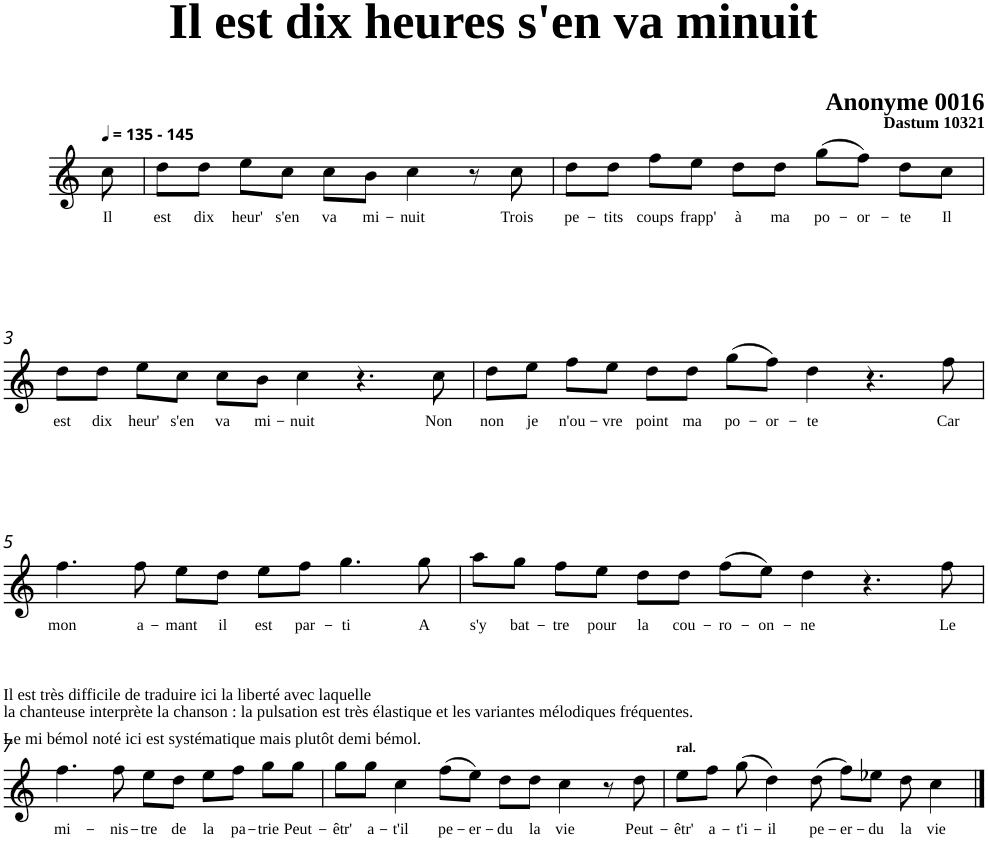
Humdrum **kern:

**kern	**text
*part1	*part1
*staff1	*staff1
*clefG2	*
*k[]	*
=	=
!LO:TX:a:B:t=- 145	!
!	!LO:LY:b
8cc\	Il
=1	=1
!	!LO:LY:b
8dd\L	est
!	!LO:LY:b
8dd\J	dix
!	!LO:LY:b
8ee\L	heur'
!	!LO:LY:b
8cc\J	s'en
!	!LO:LY:b
8cc\L	va
!	!LO:LY:b
8b\J	mi-
!	!LO:LY:b
4cc\	-nuit
8r	.
!	!LO:LY:b
8cc\	Trois
=2	=2
!	!LO:LY:b
8dd\L	pe-
!	!LO:LY:b
8dd\J	-tits
!	!LO:LY:b
8ff\L	coups
!	!LO:LY:b
8ee\J	frapp'
!	!LO:LY:b
8dd\L	à
!	!LO:LY:b
8dd\J	ma
!	!LO:LY:b
(>8gg\L	po-
!	!LO:LY:b
8ff\J)	-or-
!	!LO:LY:b
8dd\L	-te
!	!LO:LY:b
8cc\J	Il
!!LO:LB:g=z
=3	=3
!	!LO:LY:b
8dd\L	est
!	!LO:LY:b
8dd\J	dix
!	!LO:LY:b
8ee\L	heur'
!	!LO:LY:b
8cc\J	s'en
!	!LO:LY:b
8cc\L	va
!	!LO:LY:b
8b\J	mi-
!	!LO:LY:b
4cc\	-nuit
4.r	.
!	!LO:LY:b
8cc\	Non
=4	=4
!	!LO:LY:b
8dd\L	non
!	!LO:LY:b
8ee\J	je
!	!LO:LY:b
8ff\L	n'ou-
!	!LO:LY:b
8ee\J	-vre
!	!LO:LY:b
8dd\L	point
!	!LO:LY:b
8dd\J	ma
!	!LO:LY:b
(>8gg\L	po-
!	!LO:LY:b
8ff\J)	-or-
!	!LO:LY:b
4dd\	-te
4.r	.
!	!LO:LY:b
8ff\	Car
!!LO:LB:g=z
=5	=5
!	!LO:LY:b
4.ff\	mon
!	!LO:LY:b
8ff\	a-
!	!LO:LY:b
8ee\L	-mant
!	!LO:LY:b
8dd\J	il
!	!LO:LY:b
8ee\L	est
!	!LO:LY:b
8ff\J	par-
!	!LO:LY:b
4.gg\	-ti
!	!LO:LY:b
8gg\	A
=6	=6
!	!LO:LY:b
8aa\L	s'y
!	!LO:LY:b
8gg\J	bat-
!	!LO:LY:b
8ff\L	-tre
!	!LO:LY:b
8ee\J	pour
!	!LO:LY:b
8dd\L	la
!	!LO:LY:b
8dd\J	cou-
!	!LO:LY:b
(>8ff\L	-ro-
!	!LO:LY:b
8ee\J)	-on-
!	!LO:LY:b
4dd\	-ne
4.r	.
!	!LO:LY:b
8ff\	Le
!!LO:LB:g=z
=7	=7
!	!LO:LY:b
4.ff\	mi-
!	!LO:LY:b
8ff\	-nis-
!	!LO:LY:b
8ee\L	-tre
!	!LO:LY:b
8dd\J	de
!	!LO:LY:b
8ee\L	la
!	!LO:LY:b
8ff\J	pa-
!	!LO:LY:b
8gg\L	-trie
!	!LO:LY:b
8gg\J	Peut-
=8	=8
!	!LO:LY:b
8gg\L	-êtr'
!	!LO:LY:b
8gg\J	a-
!	!LO:LY:b
4cc\	-t'il
!	!LO:LY:b
(>8ff\L	pe-
!	!LO:LY:b
8ee\J)	-er-
!	!LO:LY:b
8dd\L	-du
!	!LO:LY:b
8dd\J	la
!	!LO:LY:b
4cc\	vie
8r	.
!	!LO:LY:b
8dd\	Peut-
=9	=9
!LO:TX:a:B:t=ral.	!
!	!LO:LY:b
8ee\L	-êtr'
!	!LO:LY:b
8ff\J	a-
!	!LO:LY:b
(>8gg\	-t'i-
!	!LO:LY:b
4dd\)	-il
!	!LO:LY:b
(>8dd\	pe-
!	!LO:LY:b
8ff\L)	-er-
!	!LO:LY:b
8ee-X\J	-du
!	!LO:LY:b
8dd\	la
!	!LO:LY:b
4cc\	vie
==	==
*-	*-
